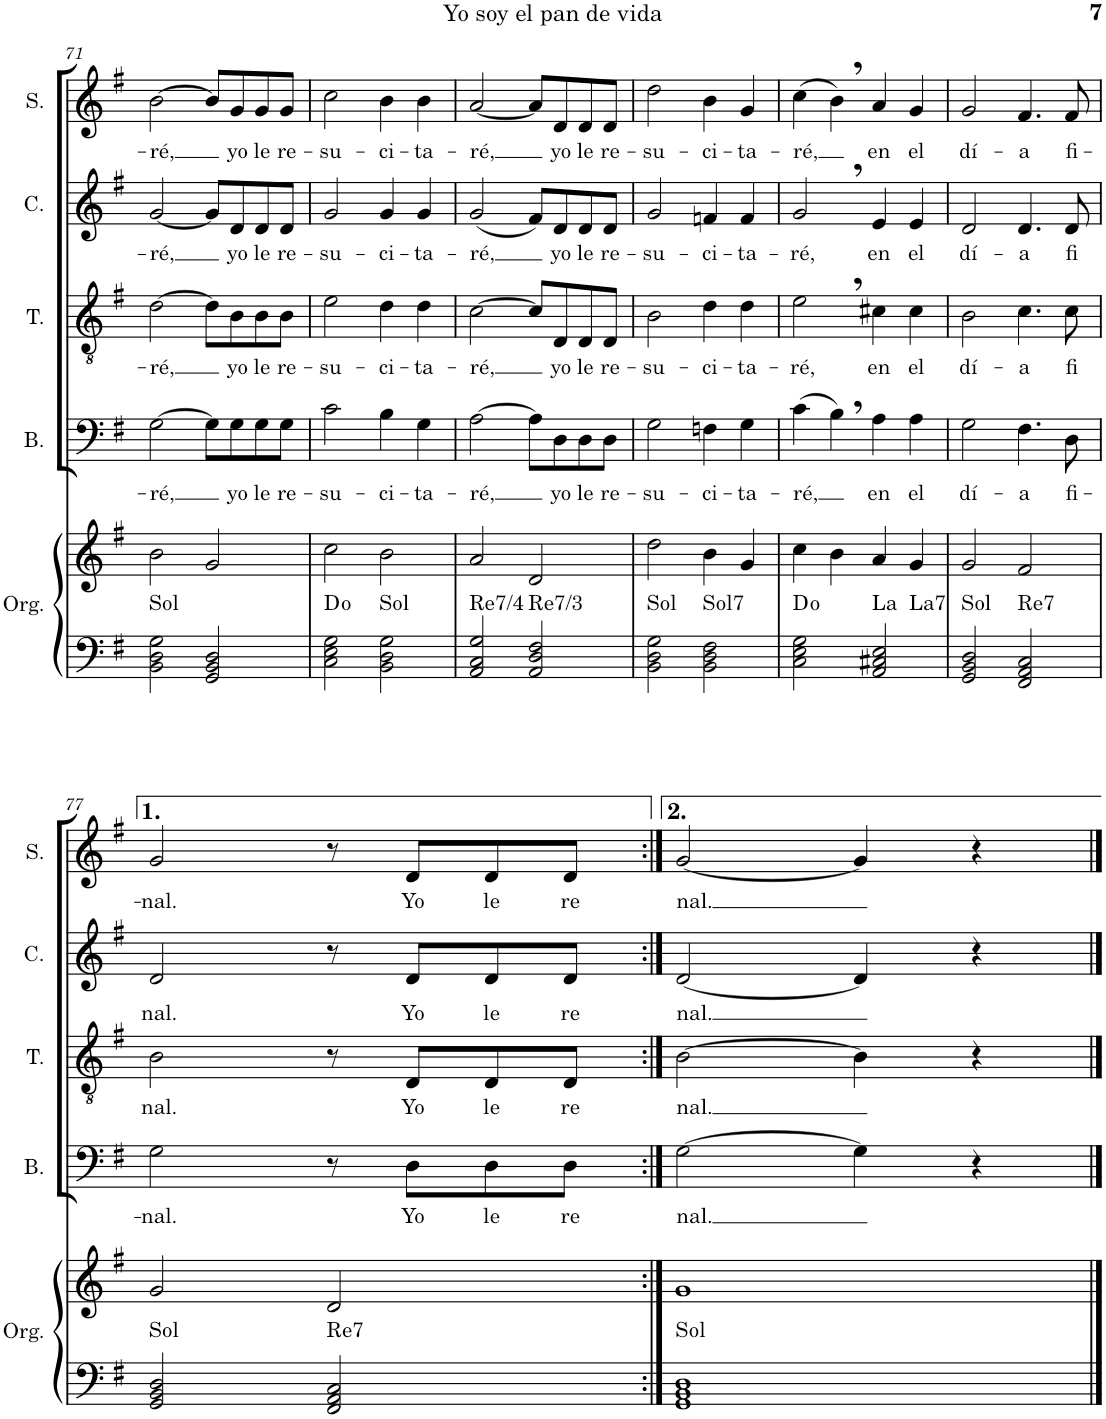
**kern	**kern	**harte	**kern	**text	**kern	**text	**kern	**text	**kern	**text
*part5	*part5	*part5	*part4	*part4	*part3	*part3	*part2	*part2	*part1	*part1
*staff6	*staff5	*	*staff4	*staff4	*staff3	*staff3	*staff2	*staff2	*staff1	*staff1
*I"Órgano	*	*	*I"Bajo	*	*I"Tenor	*	*I"Contralto	*	*I"Soprano	*
*	*	*	*I'B.	*	*I'T.	*	*I'C.	*	*I'S.	*
!!LO:PB:g=z
*clefF4	*clefG2	*	*clefF4	*	*clefGv2	*	*clefG2	*	*clefG2	*
*k[f#]	*k[f#]	*	*k[f#]	*	*k[f#]	*	*k[f#]	*	*k[f#]	*
*M4/4	*M4/4	*	*M4/4	*	*M4/4	*	*M4/4	*	*M4/4	*
*met(c)	*met(c)	*	*met(c)	*	*met(c)	*	*met(c)	*	*met(c)	*
=71	=71	=71	=71	=71	=71	=71	=71	=71	=71	=71
!	!	!LO:H:kt=Sol	!	!LO:LY:b	!	!LO:LY:b	!	!LO:LY:b	!	!LO:LY:b
2BB\ 2D\ 2G\	2b\	N	[2G\	-ré,	[2d\	-ré,	[2g/	-ré,	[2b\	-ré,
2GG/ 2BB/ 2D/	2g/	.	8G\L]	.	8d\L]	.	8g/L]	.	8b/L]	.
!	!	!	!	!LO:LY:b	!	!LO:LY:b	!	!LO:LY:b	!	!LO:LY:b
.	.	.	8G\	yo	8B\	yo	8d/	yo	8g/	yo
!	!	!	!	!LO:LY:b	!	!LO:LY:b	!	!LO:LY:b	!	!LO:LY:b
.	.	.	8G\	le	8B\	le	8d/	le	8g/	le
!	!	!	!	!LO:LY:b	!	!LO:LY:b	!	!LO:LY:b	!	!LO:LY:b
.	.	.	8G\J	re-	8B\J	re-	8d/J	re-	8g/J	re-
=72	=72	=72	=72	=72	=72	=72	=72	=72	=72	=72
!	!	!	!	!LO:LY:b	!	!LO:LY:b	!	!LO:LY:b	!	!LO:LY:b
2C\ 2E\ 2G\	2cc\	D:dim	2c\	-su-	2e\	-su-	2g/	-su-	2cc\	-su-
!	!	!LO:H:kt=Sol	!	!LO:LY:b	!	!LO:LY:b	!	!LO:LY:b	!	!LO:LY:b
2BB\ 2D\ 2G\	2b\	N	4B\	-ci-	4d\	-ci-	4g/	-ci-	4b\	-ci-
!	!	!	!	!LO:LY:b	!	!LO:LY:b	!	!LO:LY:b	!	!LO:LY:b
.	.	.	4G\	-ta-	4d\	-ta-	4g/	-ta-	4b\	-ta-
=73	=73	=73	=73	=73	=73	=73	=73	=73	=73	=73
!	!	!LO:H:kt=Re7/4	!	!LO:LY:b	!	!LO:LY:b	!	!LO:LY:b	!	!LO:LY:b
2AA/ 2C/ 2G/	2a/	N	[2A\	-ré,	[2c\	-ré,	(2g/	-ré,	[2a/	-ré,
!	!	!LO:H:kt=Re7/3	!	!	!	!	!	!	!	!
2AA/ 2D/ 2F#/	2d/	N	8A\L]	.	8c/L]	.	8f#/L)	.	8a/L]	.
!	!	!	!	!LO:LY:b	!	!LO:LY:b	!	!LO:LY:b	!	!LO:LY:b
.	.	.	8D\	yo	8D/	yo	8d/	yo	8d/	yo
!	!	!	!	!LO:LY:b	!	!LO:LY:b	!	!LO:LY:b	!	!LO:LY:b
.	.	.	8D\	le	8D/	le	8d/	le	8d/	le
!	!	!	!	!LO:LY:b	!	!LO:LY:b	!	!LO:LY:b	!	!LO:LY:b
.	.	.	8D\J	re-	8D/J	re-	8d/J	re-	8d/J	re-
=74	=74	=74	=74	=74	=74	=74	=74	=74	=74	=74
!	!	!LO:H:kt=Sol	!	!LO:LY:b	!	!LO:LY:b	!	!LO:LY:b	!	!LO:LY:b
2BB\ 2D\ 2G\	2dd\	N	2G\	-su-	2B\	-su-	2g/	-su-	2dd\	-su-
!	!	!LO:H:kt=Sol7	!	!LO:LY:b	!	!LO:LY:b	!	!LO:LY:b	!	!LO:LY:b
2BB\ 2D\ 2F#\	4b\	N	4Fn\	-ci-	4d\	-ci-	4fn/	-ci-	4b\	-ci-
!	!	!	!	!LO:LY:b	!	!LO:LY:b	!	!LO:LY:b	!	!LO:LY:b
.	4g/	.	4G\	-ta-	4d\	-ta-	4f/	-ta-	4g/	-ta-
=75	=75	=75	=75	=75	=75	=75	=75	=75	=75	=75
!	!	!	!	!LO:LY:b	!	!LO:LY:b	!	!LO:LY:b	!	!LO:LY:b
2C\ 2E\ 2G\	4cc\	D:dim	(4c\	-ré,	2e,\	-ré,	2g,/	-ré,	(4cc\	-ré,
.	4b\	.	4B,\)	.	.	.	.	.	4b,\)	.
!	!	!LO:H:n=1:kt=La	!	!LO:LY:b	!	!LO:LY:b	!	!LO:LY:b	!	!LO:LY:b
!	!	!LO:H:n=2:kt=La7	!	!	!	!	!	!	!	!
2AA/ 2C#X/ 2E/	4a/	N N	4A\	en	4c#X\	en	4e/	en	4a/	en
!	!	!	!	!LO:LY:b	!	!LO:LY:b	!	!LO:LY:b	!	!LO:LY:b
.	4g/	.	4A\	el	4c#\	el	4e/	el	4g/	el
=76	=76	=76	=76	=76	=76	=76	=76	=76	=76	=76
!	!	!LO:H:kt=Sol	!	!LO:LY:b	!	!LO:LY:b	!	!LO:LY:b	!	!LO:LY:b
2GG/ 2BB/ 2D/	2g/	N	2G\	dí-	2B\	dí-	2d/	dí-	2g/	dí-
!	!	!LO:H:kt=Re7	!	!LO:LY:b	!	!LO:LY:b	!	!LO:LY:b	!	!LO:LY:b
2FF#/ 2AA/ 2C/	2f#/	N	4.F#\	-a	4.c\	-a	4.d/	-a	4.f#/	-a
!	!	!	!	!LO:LY:b	!	!LO:LY:b	!	!LO:LY:b	!	!LO:LY:b
.	.	.	8D\	fi-	8c\	fi	8d/	fi	8f#/	fi-
!!LO:LB:g=z
=77	=77	=77	=77	=77	=77	=77	=77	=77	=77	=77
!	!	!LO:H:kt=Sol	!	!LO:LY:b	!	!LO:LY:b	!	!LO:LY:b	!	!LO:LY:b
2GG/ 2BB/ 2D/	2g/	N	2G\	-nal.	2B\	-nal.	2d/	-nal.	2g/	-nal.
!	!	!LO:H:kt=Re7	!	!	!	!	!	!	!	!
2FF#/ 2AA/ 2C/	2d/	N	8r	.	8r	.	8r	.	8r	.
!	!	!	!	!LO:LY:b	!	!LO:LY:b	!	!LO:LY:b	!	!LO:LY:b
.	.	.	8D\L	Yo	8D/L	Yo	8d/L	Yo	8d/L	Yo
!	!	!	!	!LO:LY:b	!	!LO:LY:b	!	!LO:LY:b	!	!LO:LY:b
.	.	.	8D\	le	8D/	le	8d/	le	8d/	le
!	!	!	!	!LO:LY:b	!	!LO:LY:b	!	!LO:LY:b	!	!LO:LY:b
.	.	.	8D\J	re	8D/J	re	8d/J	re	8d/J	re
=78:|!	=78:|!	=78:|!	=78:|!	=78:|!	=78:|!	=78:|!	=78:|!	=78:|!	=78:|!	=78:|!
!	!	!LO:H:kt=Sol	!	!LO:LY:b	!	!LO:LY:b	!	!LO:LY:b	!	!LO:LY:b
1GG 1BB 1D	1g	N	[2G\	nal.	[2B\	nal.	[2d/	nal.	[2g/	nal.
.	.	.	4G\]	.	4B\]	.	4d/]	.	4g/]	.
.	.	.	4r	.	4r	.	4r	.	4r	.
==	==	==	==	==	==	==	==	==	==	==
*-	*-	*-	*-	*-	*-	*-	*-	*-	*-	*-
